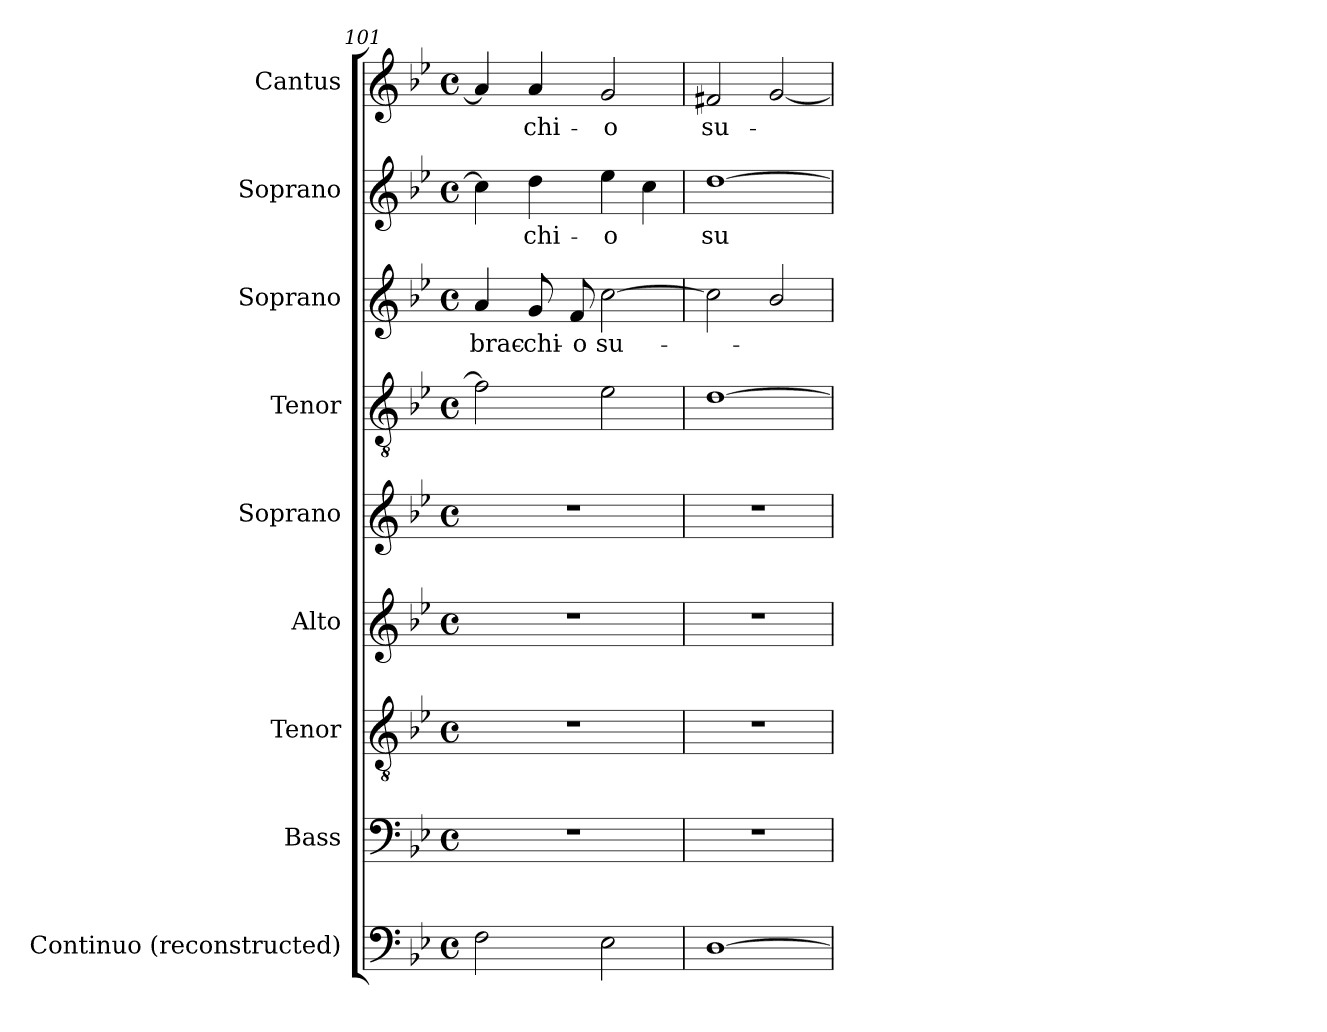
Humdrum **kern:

**kern	**kern	**kern	**kern	**kern	**kern	**kern	**text	**kern	**text	**kern	**text
*part9	*part8	*part7	*part6	*part5	*part4	*part3	*part3	*part2	*part2	*part1	*part1
*staff9	*staff8	*staff7	*staff6	*staff5	*staff4	*staff3	*staff3	*staff2	*staff2	*staff1	*staff1
*I"Continuo (reconstructed)	*I"Bass	*I"Tenor	*I"Alto	*I"Soprano	*I"Tenor	*I"Soprano	*	*I"Soprano	*	*I"Cantus	*
*I'Cont.	*I'B.	*I'T.	*I'A.	*I'S.	*I'T.	*I'S.	*	*I'S.	*	*	*
*clefF4	*clefF4	*clefGv2	*clefG2	*clefG2	*clefGv2	*clefG2	*	*clefG2	*	*clefG2	*
*	*	*ITrd7c12	*	*	*ITrd7c12	*	*	*	*	*	*
*k[b-e-]	*k[b-e-]	*k[b-e-]	*k[b-e-]	*k[b-e-]	*k[b-e-]	*k[b-e-]	*	*k[b-e-]	*	*k[b-e-]	*
*g:	*g:	*g:	*g:	*g:	*g:	*g:	*	*g:	*	*g:	*
*M4/4	*M4/4	*M4/4	*M4/4	*M4/4	*M4/4	*M4/4	*	*M4/4	*	*M4/4	*
*met(c)	*met(c)	*met(c)	*met(c)	*met(c)	*met(c)	*met(c)	*	*met(c)	*	*met(c)	*
=101	=101	=101	=101	=101	=101	=101	=101	=101	=101	=101	=101
!	!	!	!	!	!	!	!LO:LY:b:color=#000000	!	!	!	!
2Fi\	1r	1r	1r	1r	2Fi\]	4ai/	brac-	4cci\]	.	4ai/]	.
!	!	!	!	!	!	!	!LO:LY:b:color=#000000	!	!	!	!
!	!	!	!	!	!	!	!	!	!LO:LY:b:color=#000000	!	!
!	!	!	!	!	!	!	!	!	!	!	!LO:LY:b:color=#000000
.	.	.	.	.	.	8gi/	-chi-	4ddi\	-chi-	4ai/	-chi-
!	!	!	!	!	!	!	!LO:LY:b:color=#000000	!	!	!	!
.	.	.	.	.	.	8fi/	-o	.	.	.	.
!	!	!	!	!	!	!	!LO:LY:b:color=#000000	!	!	!	!
!	!	!	!	!	!	!	!	!	!LO:LY:b:color=#000000	!	!
!	!	!	!	!	!	!	!	!	!	!	!LO:LY:b:color=#000000
2E-i\	.	.	.	.	2E-i\	[2cci\	su-	4ee-i\	-o	2gi/	-o
.	.	.	.	.	.	.	.	4cci\	.	.	.
=102	=102	=102	=102	=102	=102	=102	=102	=102	=102	=102	=102
!	!	!	!	!	!	!	!	!	!LO:LY:b:color=#000000	!	!
!	!	!	!	!	!	!	!	!	!	!	!LO:LY:b:color=#000000
[1Di	1r	1r	1r	1r	[1Di	2cci\]	.	[1ddi	su-	2f#Xi/	su-
.	.	.	.	.	.	2b-i/	.	.	.	[2gi/	.
=	=	=	=	=	=	=	=	=	=	=	=
*-	*-	*-	*-	*-	*-	*-	*-	*-	*-	*-	*-
